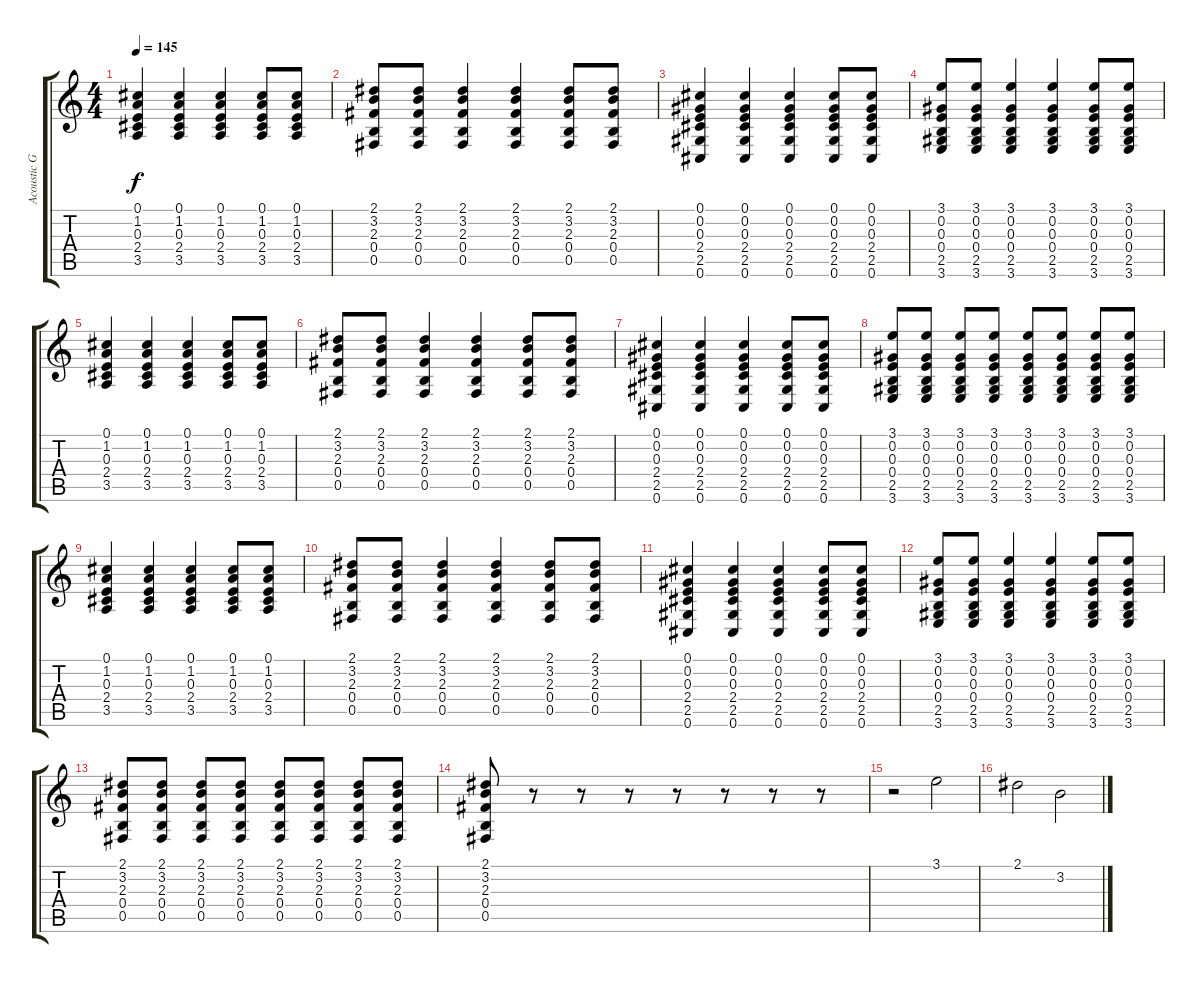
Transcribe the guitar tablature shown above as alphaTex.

\track ("Acoustic Guitar" "Acoustic G") {instrument acousticguitarsteel}
\staff {score tabs}
\tuning (Db4 Ab3 E3 B2 Gb2 Db2) {hide}
\ts (4 4)
\tempo 145
\clef g2
\ks c
(0.1 1.2 0.3 2.4 3.5).4{dy f} (0.1 1.2 0.3 2.4 3.5).4 (0.1 1.2 0.3 2.4 3.5).4 (0.1 1.2 0.3 2.4 3.5).8 (0.1 1.2 0.3 2.4 3.5).8 |
(2.1 3.2 2.3 0.4 0.5).8 (2.1 3.2 2.3 0.4 0.5).8 (2.1 3.2 2.3 0.4 0.5).4 (2.1 3.2 2.3 0.4 0.5).4 (2.1 3.2 2.3 0.4 0.5).8 (2.1 3.2 2.3 0.4 0.5).8 |
(0.1 0.2 0.3 2.4 2.5 0.6).4 (0.1 0.2 0.3 2.4 2.5 0.6).4 (0.1 0.2 0.3 2.4 2.5 0.6).4 (0.1 0.2 0.3 2.4 2.5 0.6).8 (0.1 0.2 0.3 2.4 2.5 0.6).8 |
(3.1 0.2 0.3 0.4 2.5 3.6).8 (3.1 0.2 0.3 0.4 2.5 3.6).8 (3.1 0.2 0.3 0.4 2.5 3.6).4 (3.1 0.2 0.3 0.4 2.5 3.6).4 (3.1 0.2 0.3 0.4 2.5 3.6).8 (3.1 0.2 0.3 0.4 2.5 3.6).8 |
(0.1 1.2 0.3 2.4 3.5).4 (0.1 1.2 0.3 2.4 3.5).4 (0.1 1.2 0.3 2.4 3.5).4 (0.1 1.2 0.3 2.4 3.5).8 (0.1 1.2 0.3 2.4 3.5).8 |
(2.1 3.2 2.3 0.4 0.5).8 (2.1 3.2 2.3 0.4 0.5).8 (2.1 3.2 2.3 0.4 0.5).4 (2.1 3.2 2.3 0.4 0.5).4 (2.1 3.2 2.3 0.4 0.5).8 (2.1 3.2 2.3 0.4 0.5).8 |
(0.1 0.2 0.3 2.4 2.5 0.6).4 (0.1 0.2 0.3 2.4 2.5 0.6).4 (0.1 0.2 0.3 2.4 2.5 0.6).4 (0.1 0.2 0.3 2.4 2.5 0.6).8 (0.1 0.2 0.3 2.4 2.5 0.6).8 |
(3.1 0.2 0.3 0.4 2.5 3.6).8 (3.1 0.2 0.3 0.4 2.5 3.6).8 (3.1 0.2 0.3 0.4 2.5 3.6).8 (3.1 0.2 0.3 0.4 2.5 3.6).8 (3.1 0.2 0.3 0.4 2.5 3.6).8 (3.1 0.2 0.3 0.4 2.5 3.6).8 (3.1 0.2 0.3 0.4 2.5 3.6).8 (3.1 0.2 0.3 0.4 2.5 3.6).8 |
(0.1 1.2 0.3 2.4 3.5).4 (0.1 1.2 0.3 2.4 3.5).4 (0.1 1.2 0.3 2.4 3.5).4 (0.1 1.2 0.3 2.4 3.5).8 (0.1 1.2 0.3 2.4 3.5).8 |
(2.1 3.2 2.3 0.4 0.5).8 (2.1 3.2 2.3 0.4 0.5).8 (2.1 3.2 2.3 0.4 0.5).4 (2.1 3.2 2.3 0.4 0.5).4 (2.1 3.2 2.3 0.4 0.5).8 (2.1 3.2 2.3 0.4 0.5).8 |
(0.1 0.2 0.3 2.4 2.5 0.6).4 (0.1 0.2 0.3 2.4 2.5 0.6).4 (0.1 0.2 0.3 2.4 2.5 0.6).4 (0.1 0.2 0.3 2.4 2.5 0.6).8 (0.1 0.2 0.3 2.4 2.5 0.6).8 |
(3.1 0.2 0.3 0.4 2.5 3.6).8 (3.1 0.2 0.3 0.4 2.5 3.6).8 (3.1 0.2 0.3 0.4 2.5 3.6).4 (3.1 0.2 0.3 0.4 2.5 3.6).4 (3.1 0.2 0.3 0.4 2.5 3.6).8 (3.1 0.2 0.3 0.4 2.5 3.6).8 |
(2.1 3.2 2.3 0.4 0.5).8 (2.1 3.2 2.3 0.4 0.5).8 (2.1 3.2 2.3 0.4 0.5).8 (2.1 3.2 2.3 0.4 0.5).8 (2.1 3.2 2.3 0.4 0.5).8 (2.1 3.2 2.3 0.4 0.5).8 (2.1 3.2 2.3 0.4 0.5).8 (2.1 3.2 2.3 0.4 0.5).8 |
(2.1 3.2 2.3 0.4 0.5).8 r.8 r.8 r.8 r.8 r.8 r.8 r.8 |
r.2 3.1.2 |
2.1.2 3.2.2
